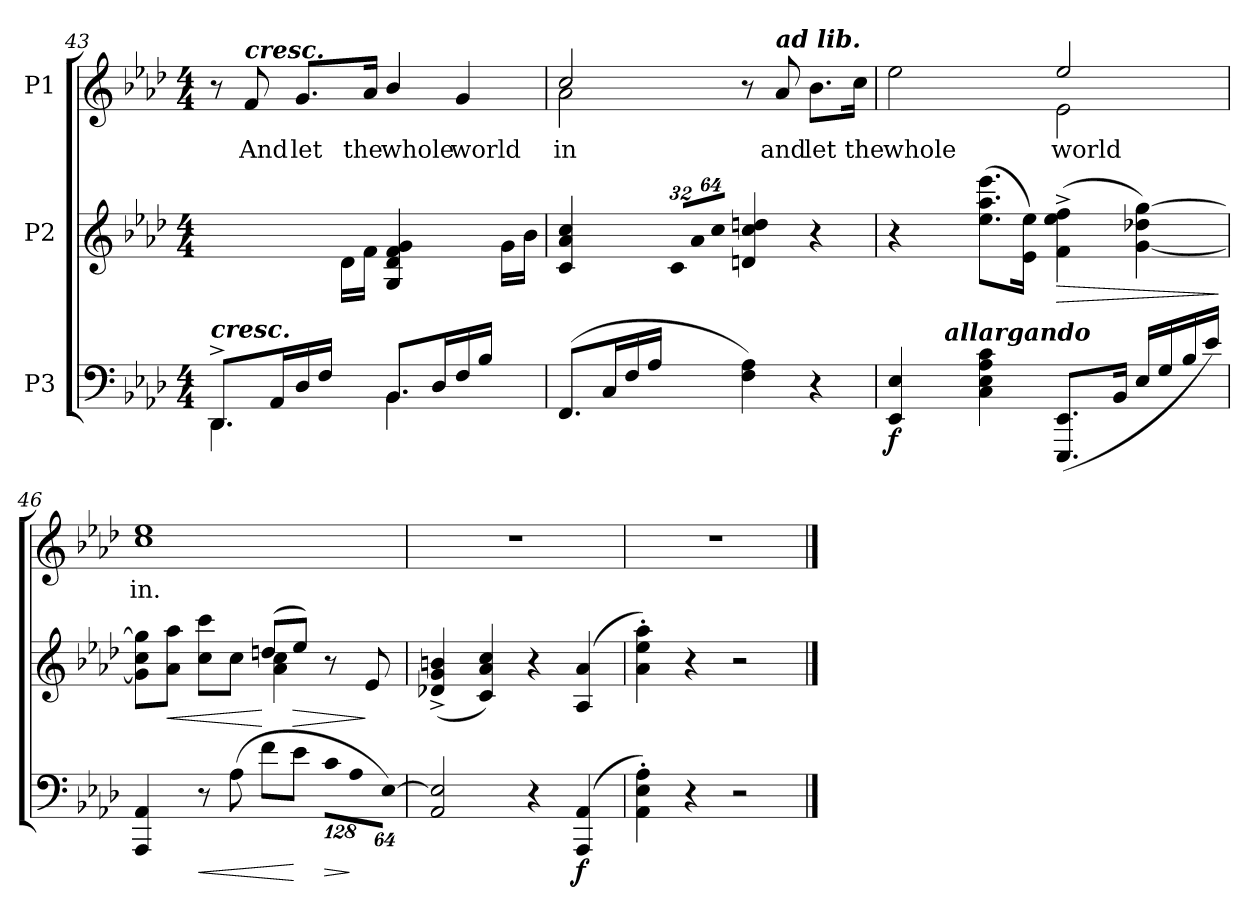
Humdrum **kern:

**kern	**dynam	**kern	**dynam	**kern	**text
*part3	*part3	*part2	*part2	*part1	*part1
*staff3	*staff3	*staff2	*staff2	*staff1	*staff1
*I"P3	*	*I"P2	*	*I"P1	*
*clefF4	*	*clefG2	*	*clefG2	*
*k[b-e-a-d-]	*	*k[b-e-a-d-]	*	*k[b-e-a-d-]	*
*A-:	*	*A-:	*	*A-:	*
*M4/4	*	*M4/4	*	*M4/4	*
=43	=43	=43	=43	=43	=43
*^	*	*	*	*	*
!LO:TX:a:Bi:t=cresc.	!	!	!	!	!	!
(8.DD-^i/L	4.DD-i\	.	4ryy	.	8r	.
!	!	!	!	!	!LO:TX:a:Bi:t=cresc.	!
!	!	!	!	!	!	!LO:LY:b:color=#000000
.	.	.	.	.	8fi/	And
16AA-i/L	.	.	.	.	.	.
!	!	!	!	!	!	!LO:LY:b:color=#000000
16D-i/	.	.	8ryy	.	8.gi/L	let
16Fi/JJ	.	.	.	.	.	.
8ryy)	8ryy	.	16d-i\LL	.	.	.
!	!	!	!	!	!	!LO:LY:b:color=#000000
.	.	.	16fi\JJ	.	16a-i/Jk	the
!	!	!	!	!	!	!LO:LY:b:color=#000000
(8.BB-i/L	4.BB-i\	.	4Gi/ 4d-i 4fi 4gi	.	4b-i/	whole
16D-i/L	.	.	.	.	.	.
!	!	!	!	!	!	!LO:LY:b:color=#000000
16Fi/	.	.	8ryy	.	4gi/	world
16B-i/JJ	.	.	.	.	.	.
8ryy)	8ryy	.	16gi\LL	.	.	.
.	.	.	16b-i\JJ	.	.	.
*v	*v	*	*	*	*	*
!!LO:LB:g=z
=44	=44	=44	=44	=44	=44
!	!	!	!	!	!LO:LY:b:color=#000000
*	*	*	*	*^	*
(8.FFi/L	.	4ci/ 4a-i 4cci	.	2cci/	2a-i\	in
16Ci/L	.	.	.	.	.	.
16Fi/	.	8ryy	.	.	.	.
16A-i/JJ	.	.	.	.	.	.
*	*	*Xbrackettup	*	*	*	*
!	!	!LO:N:vis=16	!	!	!	!
8ryy	.	512%21ci/LL	.	.	.	.
!	!	!LO:N:vis=16	!	!	!	!
.	.	1024%43a-i/	.	.	.	.
!	!	!LO:N:vis=16	!	!	!	!
.	.	1024%43cci/JJ	.	.	.	.
4Fi\ 4A-i)	.	4dni/ 4cci 4ddni	.	8r	2ryy	.
!	!	!	!	!LO:TX:a:Bi:t=ad lib.	!	!
!	!	!	!	!	!	!LO:LY:b:color=#000000
.	.	.	.	8a-i/	.	and
!	!	!	!	!	!	!LO:LY:b:color=#000000
4r	.	4r	.	8.b-i\L	.	let
!	!	!	!	!	!	!LO:LY:b:color=#000000
.	.	.	.	16cci\Jk	.	the
=45	=45	=45	=45	=45	=45	=45
!	!	!	!	!	!	!LO:LY:b:color=#000000
*^	*	*	*	*	*	*
4EE-i/ 4E-i	16ryy	f	4r	.	2ee-i\	2ryy	whole
.	32ryy	.	.	.	.	.	.
.	64ryy	.	.	.	.	.	.
.	128...ryy	.	.	.	.	.	.
!	!LO:TX:a:Bi:t=allargando	!	!	!	!	!	!
.	2ryy	.	.	.	.	.	.
4Ci\ 4E-i 4A-i 4ci	.	.	(8.ee-i\ 8.aa-i 8.eee-iL	.	.	.	.
.	.	.	16e-i\ 16ee-iJk)	.	.	.	.
!	!	!	!	!LO:HP:b	!	!	!
!	!	!	!	!	!	!	!LO:LY:b:color=#000000
(8.EEE-i/ 8.EE-iL	.	.	(4fi\^ 4ee-i^ 4ffi^	>	2ee-i/	2e-i\	world
.	4ryy	.	.	.	.	.	.
16BB-i/Jk	.	.	.	.	.	.	.
16E-i/LL	.	.	[4gi\ 4dd-Xi [4ggi)	.	.	.	.
16Gi/	.	.	.	.	.	.	.
.	8ryy	.	.	.	.	.	.
16B-i/	.	.	.	.	.	.	.
16e-i/JJ)	.	.	.	.	.	.	.
.	1024ryy	.	.	.	.	.	.
*	*	*	*	*	*v	*v	*
.	.	.	.	]	.	.
*v	*v	*	*	*	*	*
=46	=46	=46	=46	=46	=46
*	*	*^	*	*	*
*^	*	*	*	*	*	*
!	!	!	!	!	!	!	!LO:LY:b:color=#000000
*v	*v	*	*	*	*	*^	*
4AAA-i/ 4AA-i	.	8gi\] 8cci 8ggi]L	2ryy	.	1ee-i	1cci	in.
!	!	!	!	!LO:HP:b	!	!	!
.	.	8a-i\ 8aa-iJ	.	<	.	.	.
!	!LO:HP:b	!	!	!	!	!	!
8r	<	8cci\ 8ccciL	.	.	.	.	.
(8A-i\	.	8cci\J	.	.	.	.	.
8fi\L	.	(8ddni/L	4a-i\ 4cci	[	.	.	.
!	!	!	!	!LO:HP:b	!	!	!
8e-i\J	[	8ee-i/J)	.	>	.	.	.
*Xbrackettup	*	*	*	*	*	*	*
!LO:N:vis=8	!LO:HP:b	!	!	!	!	!	!
1024%85ci\L	>	8r	4ryy	.	.	.	.
!LO:N:vis=8	!	!	!	!	!	!	!
1024%85A-i\	]	.	.	.	.	.	.
.	.	8e-i/	.	]	.	.	.
!LO:N:vis=8	!	!	!	!	!	!	!
[512%43E-i\J)	.	.	.	.	.	.	.
*	*	*v	*v	*	*	*	*
*	*	*	*	*v	*v	*
=47	=47	=47	=47	=47	=47
2AA-i/ 2E-i]	.	(4d-Xi/^ 4gi^ 4bni^	.	1r	.
.	.	4ci/ 4a-i 4cci)	.	.	.
4r	.	4r	.	.	.
(4AAA-i/ 4AA-i	f	(4A-i/ 4a-i	.	.	.
=48	=48	=48	=48	=48	=48
4AA-i\' 4E-i' 4A-i')	.	4a-i\' 4ee-i' 4aa-i')	.	1r	.
4r	.	4r	.	.	.
2r	.	2r	.	.	.
==	==	==	==	==	==
*-	*-	*-	*-	*-	*-
